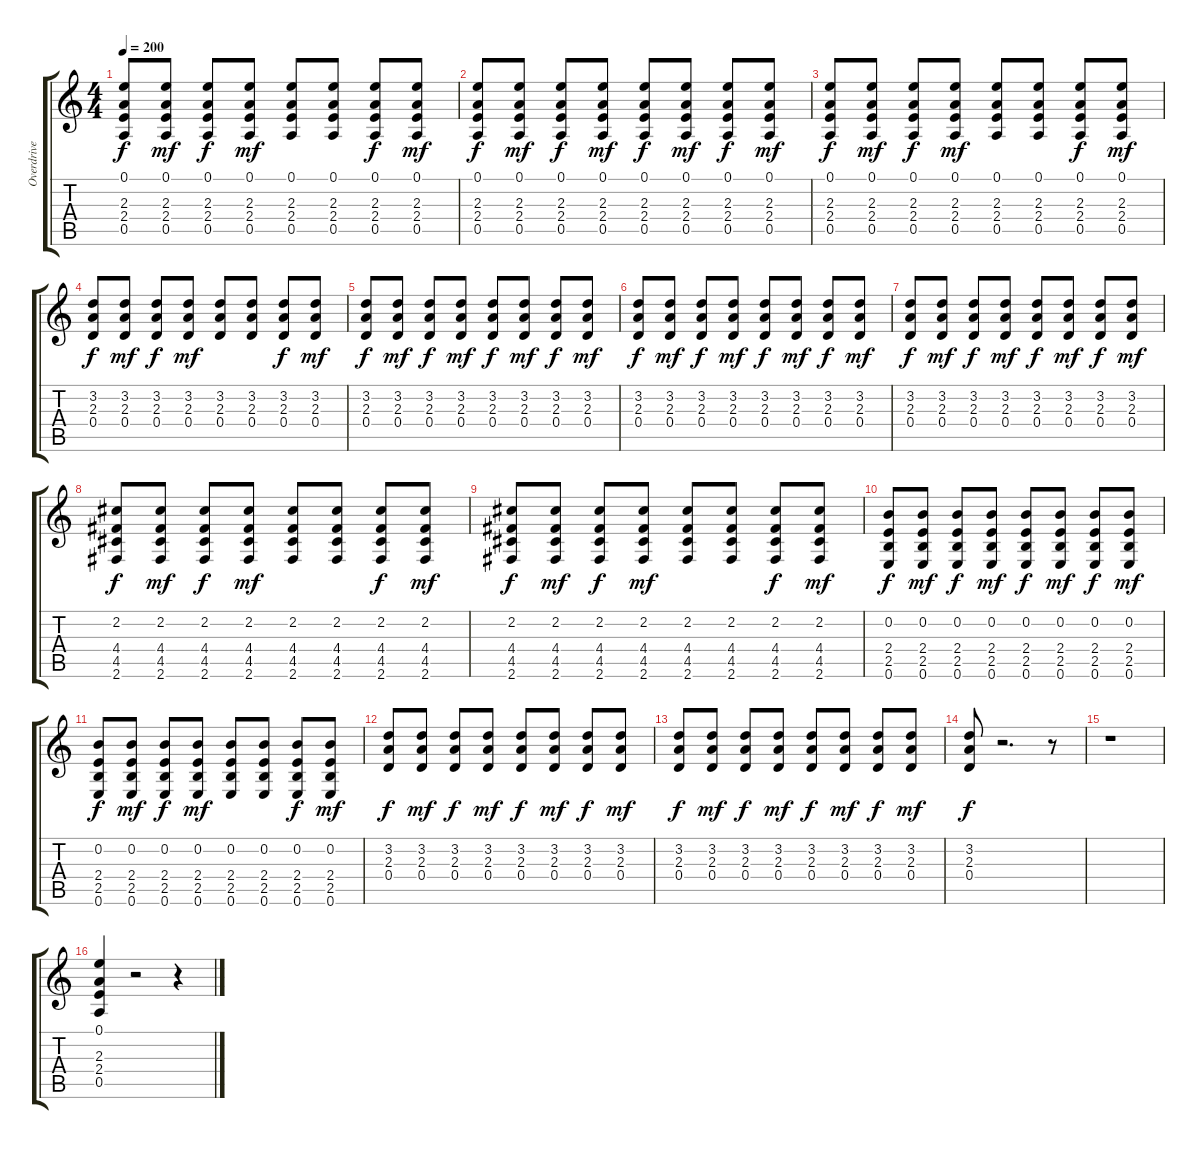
\track ("Overdrive Effect1(Ka)" "Overdrive ") {instrument overdrivenguitar}
\staff {score tabs}
\tuning (E4 B3 G3 D3 A2 E2) {hide}
\ts (4 4)
\tempo 200
\clef g2
\ks c
(0.1 2.3 2.4 0.5).8{dy f} (0.1 2.3 2.4 0.5).8{dy mf} (0.1 2.3 2.4 0.5).8{dy f} (0.1 2.3 2.4 0.5).8{dy mf} (0.1 2.3 2.4 0.5).8 (0.1 2.3 2.4 0.5).8 (0.1 2.3 2.4 0.5).8{dy f} (0.1 2.3 2.4 0.5).8{dy mf} |
(0.1 2.3 2.4 0.5).8{dy f} (0.1 2.3 2.4 0.5).8{dy mf} (0.1 2.3 2.4 0.5).8{dy f} (0.1 2.3 2.4 0.5).8{dy mf} (0.1 2.3 2.4 0.5).8{dy f} (0.1 2.3 2.4 0.5).8{dy mf} (0.1 2.3 2.4 0.5).8{dy f} (0.1 2.3 2.4 0.5).8{dy mf} |
(0.1 2.3 2.4 0.5).8{dy f} (0.1 2.3 2.4 0.5).8{dy mf} (0.1 2.3 2.4 0.5).8{dy f} (0.1 2.3 2.4 0.5).8{dy mf} (0.1 2.3 2.4 0.5).8 (0.1 2.3 2.4 0.5).8 (0.1 2.3 2.4 0.5).8{dy f} (0.1 2.3 2.4 0.5).8{dy mf} |
(3.2 2.3 0.4).8{dy f} (3.2 2.3 0.4).8{dy mf} (3.2 2.3 0.4).8{dy f} (3.2 2.3 0.4).8{dy mf} (3.2 2.3 0.4).8 (3.2 2.3 0.4).8 (3.2 2.3 0.4).8{dy f} (3.2 2.3 0.4).8{dy mf} |
(3.2 2.3 0.4).8{dy f} (3.2 2.3 0.4).8{dy mf} (3.2 2.3 0.4).8{dy f} (3.2 2.3 0.4).8{dy mf} (3.2 2.3 0.4).8{dy f} (3.2 2.3 0.4).8{dy mf} (3.2 2.3 0.4).8{dy f} (3.2 2.3 0.4).8{dy mf} |
(3.2 2.3 0.4).8{dy f} (3.2 2.3 0.4).8{dy mf} (3.2 2.3 0.4).8{dy f} (3.2 2.3 0.4).8{dy mf} (3.2 2.3 0.4).8{dy f} (3.2 2.3 0.4).8{dy mf} (3.2 2.3 0.4).8{dy f} (3.2 2.3 0.4).8{dy mf} |
(3.2 2.3 0.4).8{dy f} (3.2 2.3 0.4).8{dy mf} (3.2 2.3 0.4).8{dy f} (3.2 2.3 0.4).8{dy mf} (3.2 2.3 0.4).8{dy f} (3.2 2.3 0.4).8{dy mf} (3.2 2.3 0.4).8{dy f} (3.2 2.3 0.4).8{dy mf} |
(2.2 4.4 4.5 2.6).8{dy f} (2.2 4.4 4.5 2.6).8{dy mf} (2.2 4.4 4.5 2.6).8{dy f} (2.2 4.4 4.5 2.6).8{dy mf} (2.2 4.4 4.5 2.6).8 (2.2 4.4 4.5 2.6).8 (2.2 4.4 4.5 2.6).8{dy f} (2.2 4.4 4.5 2.6).8{dy mf} |
(2.2 4.4 4.5 2.6).8{dy f} (2.2 4.4 4.5 2.6).8{dy mf} (2.2 4.4 4.5 2.6).8{dy f} (2.2 4.4 4.5 2.6).8{dy mf} (2.2 4.4 4.5 2.6).8 (2.2 4.4 4.5 2.6).8 (2.2 4.4 4.5 2.6).8{dy f} (2.2 4.4 4.5 2.6).8{dy mf} |
(0.2 2.4 2.5 0.6).8{dy f} (0.2 2.4 2.5 0.6).8{dy mf} (0.2 2.4 2.5 0.6).8{dy f} (0.2 2.4 2.5 0.6).8{dy mf} (0.2 2.4 2.5 0.6).8{dy f} (0.2 2.4 2.5 0.6).8{dy mf} (0.2 2.4 2.5 0.6).8{dy f} (0.2 2.4 2.5 0.6).8{dy mf} |
(0.2 2.4 2.5 0.6).8{dy f} (0.2 2.4 2.5 0.6).8{dy mf} (0.2 2.4 2.5 0.6).8{dy f} (0.2 2.4 2.5 0.6).8{dy mf} (0.2 2.4 2.5 0.6).8 (0.2 2.4 2.5 0.6).8 (0.2 2.4 2.5 0.6).8{dy f} (0.2 2.4 2.5 0.6).8{dy mf} |
(3.2 2.3 0.4).8{dy f} (3.2 2.3 0.4).8{dy mf} (3.2 2.3 0.4).8{dy f} (3.2 2.3 0.4).8{dy mf} (3.2 2.3 0.4).8{dy f} (3.2 2.3 0.4).8{dy mf} (3.2 2.3 0.4).8{dy f} (3.2 2.3 0.4).8{dy mf} |
(3.2 2.3 0.4).8{dy f} (3.2 2.3 0.4).8{dy mf} (3.2 2.3 0.4).8{dy f} (3.2 2.3 0.4).8{dy mf} (3.2 2.3 0.4).8{dy f} (3.2 2.3 0.4).8{dy mf} (3.2 2.3 0.4).8{dy f} (3.2 2.3 0.4).8{dy mf} |
(3.2 2.3 0.4).8{dy f} r.2{d} r.8 |
r.1 |
(0.1 2.3 2.4 0.5).4 r.2 r.4
